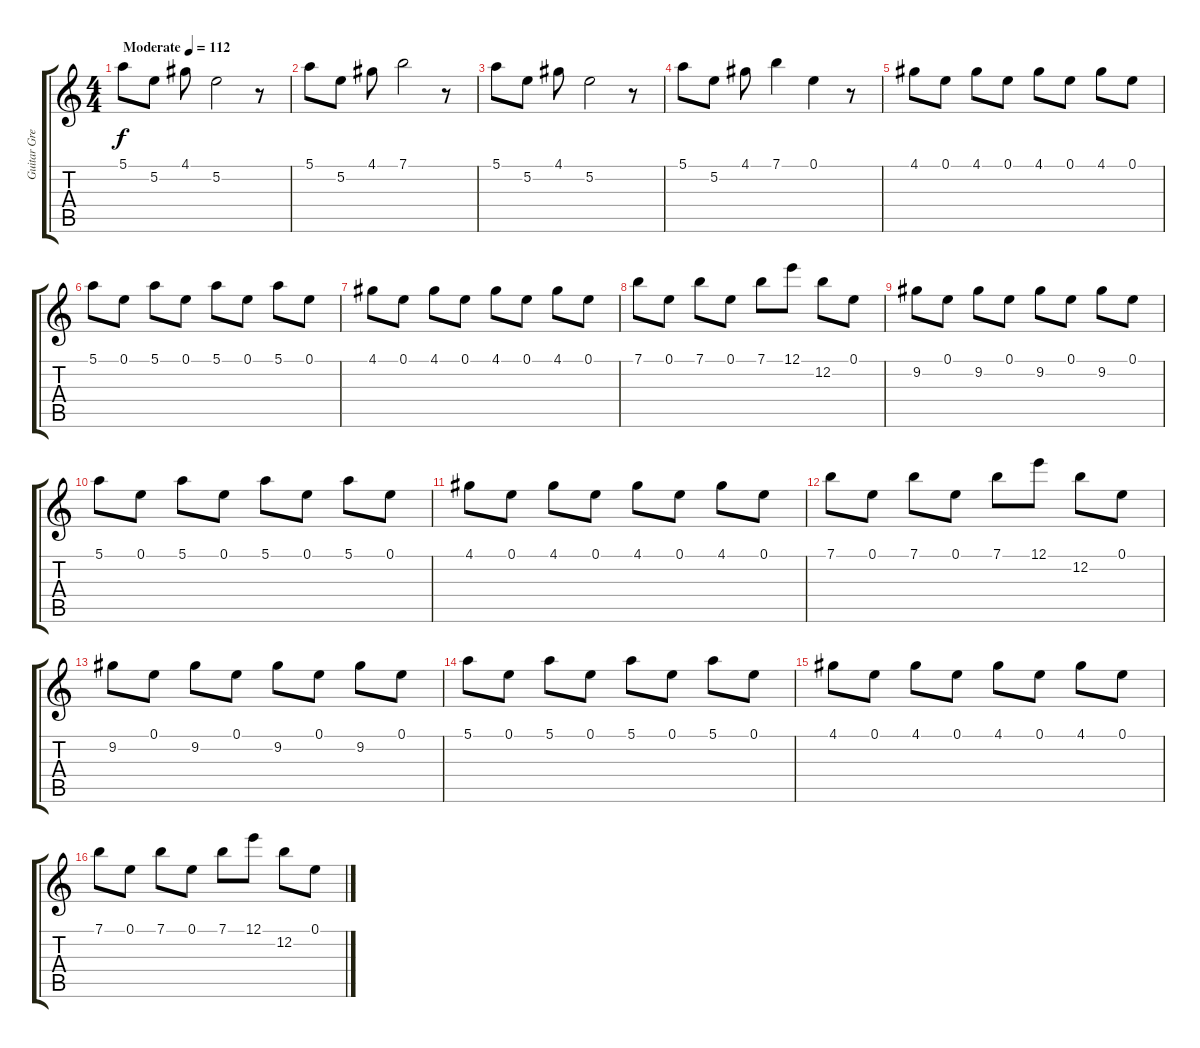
\track ("Guitar Green" "Guitar Gre") {instrument acousticguitarsteel}
\staff {score tabs}
\tuning (E4 B3 G3 D3 A2 E2) {hide}
\ts (4 4)
\tempo (112 "Moderate")
\clef g2
\ks c
5.1.8{dy f instrument acousticguitarsteel} 5.2.8 4.1.8 5.2.2 r.8 |
5.1.8 5.2.8 4.1.8 7.1.2 r.8 |
5.1.8 5.2.8 4.1.8 5.2.2 r.8 |
5.1.8 5.2.8 4.1.8 7.1.4 0.1.4 r.8 |
4.1.8 0.1.8 4.1.8 0.1.8 4.1.8 0.1.8 4.1.8 0.1.8 |
5.1.8 0.1.8 5.1.8 0.1.8 5.1.8 0.1.8 5.1.8 0.1.8 |
4.1.8 0.1.8 4.1.8 0.1.8 4.1.8 0.1.8 4.1.8 0.1.8 |
7.1.8 0.1.8 7.1.8 0.1.8 7.1.8 12.1.8 12.2.8 0.1.8 |
9.2.8 0.1.8 9.2.8 0.1.8 9.2.8 0.1.8 9.2.8 0.1.8 |
5.1.8 0.1.8 5.1.8 0.1.8 5.1.8 0.1.8 5.1.8 0.1.8 |
4.1.8 0.1.8 4.1.8 0.1.8 4.1.8 0.1.8 4.1.8 0.1.8 |
7.1.8 0.1.8 7.1.8 0.1.8 7.1.8 12.1.8 12.2.8 0.1.8 |
9.2.8 0.1.8 9.2.8 0.1.8 9.2.8 0.1.8 9.2.8 0.1.8 |
5.1.8 0.1.8 5.1.8 0.1.8 5.1.8 0.1.8 5.1.8 0.1.8 |
4.1.8 0.1.8 4.1.8 0.1.8 4.1.8 0.1.8 4.1.8 0.1.8 |
7.1.8 0.1.8 7.1.8 0.1.8 7.1.8 12.1.8 12.2.8 0.1.8
